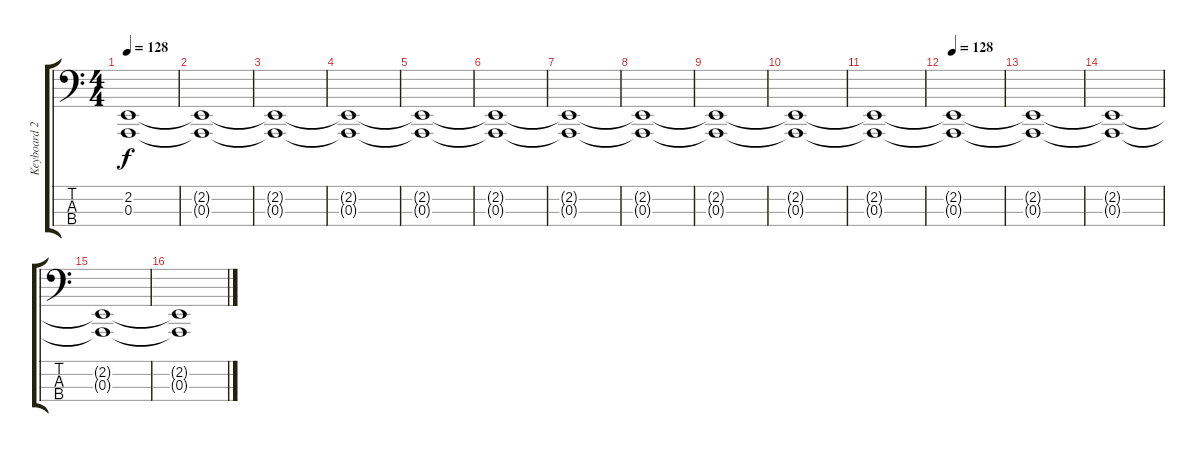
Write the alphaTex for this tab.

\track ("Keyboard 2" "Keyboard 2") {instrument accordion}
\staff {score tabs}
\tuning (G2 D2 A1 E1) {hide}
\ts (4 4)
\tempo 128
\clef f4
\ks c
(2.2{t} 0.3{t}).1{dy f} |
(2.2{t} 0.3{t}).1 |
(2.2{t} 0.3{t}).1 |
(2.2{t} 0.3{t}).1 |
(2.2{t} 0.3{t}).1 |
(2.2{t} 0.3{t}).1 |
(2.2{t} 0.3{t}).1 |
(2.2{t} 0.3{t}).1 |
(2.2{t} 0.3{t}).1 |
(2.2{t} 0.3{t}).1 |
(2.2{t} 0.3{t}).1 |
\tempo 128
(2.2{t} 0.3{t}).1 |
(2.2{t} 0.3{t}).1 |
(2.2{t} 0.3{t}).1 |
(2.2{t} 0.3{t}).1 |
(2.2{t} 0.3{t}).1
